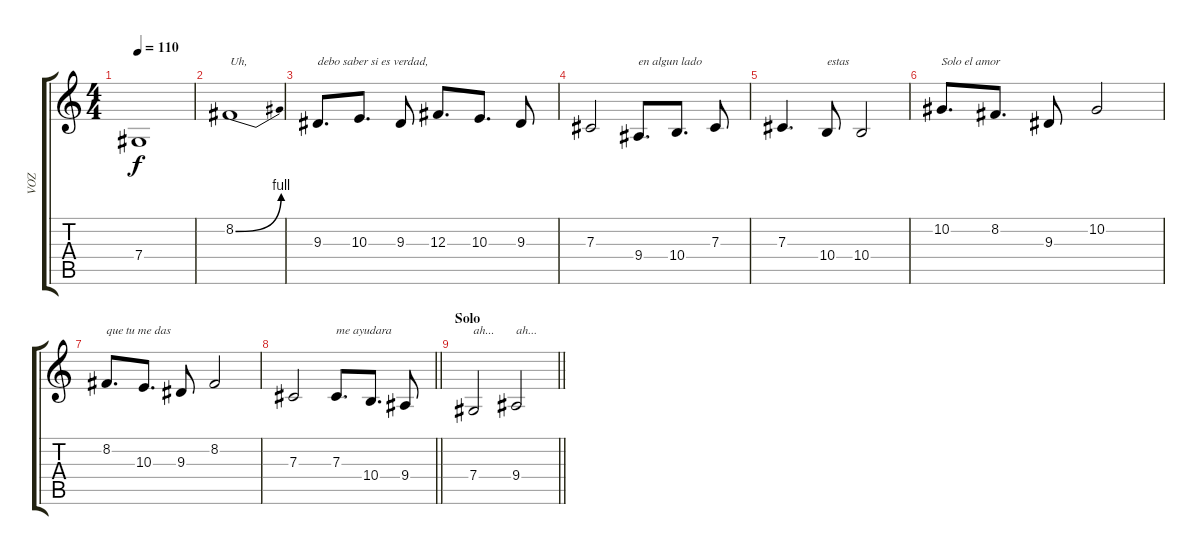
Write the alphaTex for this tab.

\track ("VOZ" "VOZ") {instrument altosax}
\staff {score tabs}
\tuning (Eb4 Bb3 Gb3 Db3 Ab2 Eb2) {hide}
\ts (4 4)
\tempo 110
\clef g2
\ks c
7.4.1{dy f} |
8.2{be (bend 0 0 60 4)}.1{txt "Uh, "} |
9.3.8{d txt "debo saber si es verdad, "} 10.3.8{d} 9.3.8 12.3.8{d} 10.3.8{d} 9.3.8 |
7.3.2 9.4.8{d txt "en algun lado"} 10.4.8{d} 7.3.8 |
7.3.4{d} 10.4.8{txt "estas"} 10.4.2 |
10.2.8{d txt "Solo el amor "} 8.2.8{d} 9.3.8 10.2.2 |
8.2.8{d txt "que tu me das "} 10.3.8{d} 9.3.8 8.2.2 |
\barLineRight lightlight
7.3.2 7.3.8{d txt "me ayudara"} 10.4.8{d} 9.4.8 |
\section ("" "Solo")
\barLineRight lightlight
7.4.2{txt "ah..."} 9.4.2{txt "ah..."}
